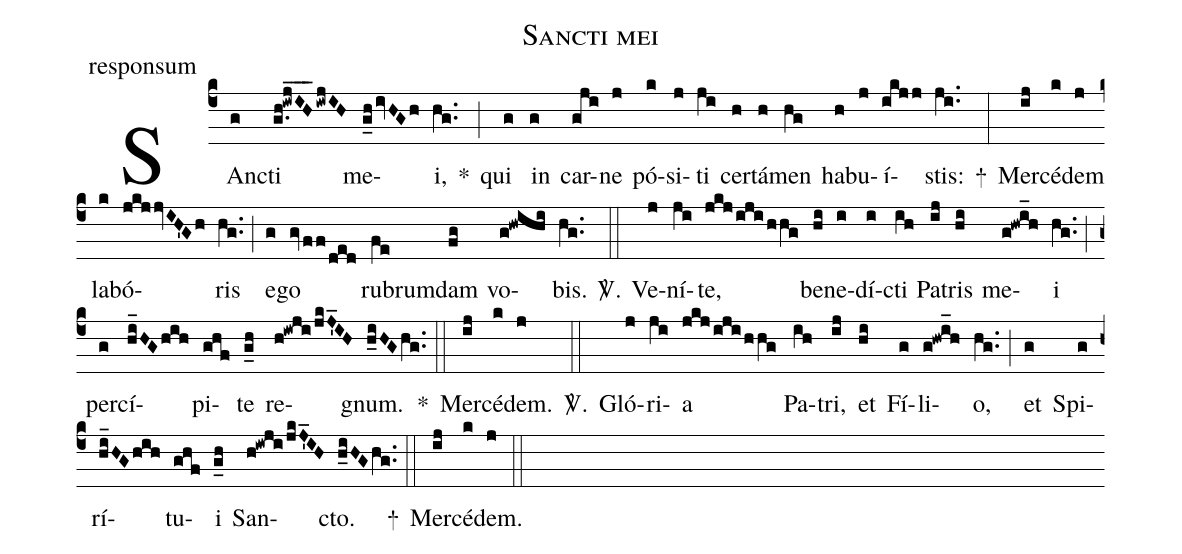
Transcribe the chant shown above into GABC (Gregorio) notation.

name:Sancti mei;
office-part:responsum;
%%
(c4)
SAn(g)cti(g.h!iwjIH___iwjIH) me(g_hivHGh)i,(hg..) *(;)
qui(g) in(g) car(gji)ne(j) pó(k)si(j)ti(ji) cer(h)tá(h)men(hg) ha(h)bu(j)í(ikjj)stis:(ji..) +(:)
Mer(ij)cé(k)dem(j) la(k)bó(jkjjvIH'Gh)ris(hg..) (;)
e(g)go(gvff/ded) rubrum(fe)dam(fg) vo(g!hwihi)bis.(hg..) <sp>V/</sp>.(::)
Ve(j)ní(ji)te,(jkj/iji/hhg) be(hi)ne(i)dí(i)cti(ih) Pa(ij)tris(hi) me(g!hwi_h)i(hg..) (;)
per(g)cí(hi_HGhih)pi(ghf)te(g_h) re(h!iwji/jkJ'_IH)gnum.(h_iHGhg..) *(::)
Mer(ij)cé(k)dem.(j) <sp>V/</sp>.(::)
Gló(j)ri(ji)a(jkj/iji/hhg) Pa(ih)tri,(ij) et(hi) Fí(g)li(g!hwi_h)o,(hg..) (;)
et(g) Spi(g)rí(hi_HGhih)tu(ghf)i(g_h) San(h!iwji/jkJ'_IH)cto.(h_iHGhg..) +(::)
Mer(ij)cé(k)dem.(j) (::)
